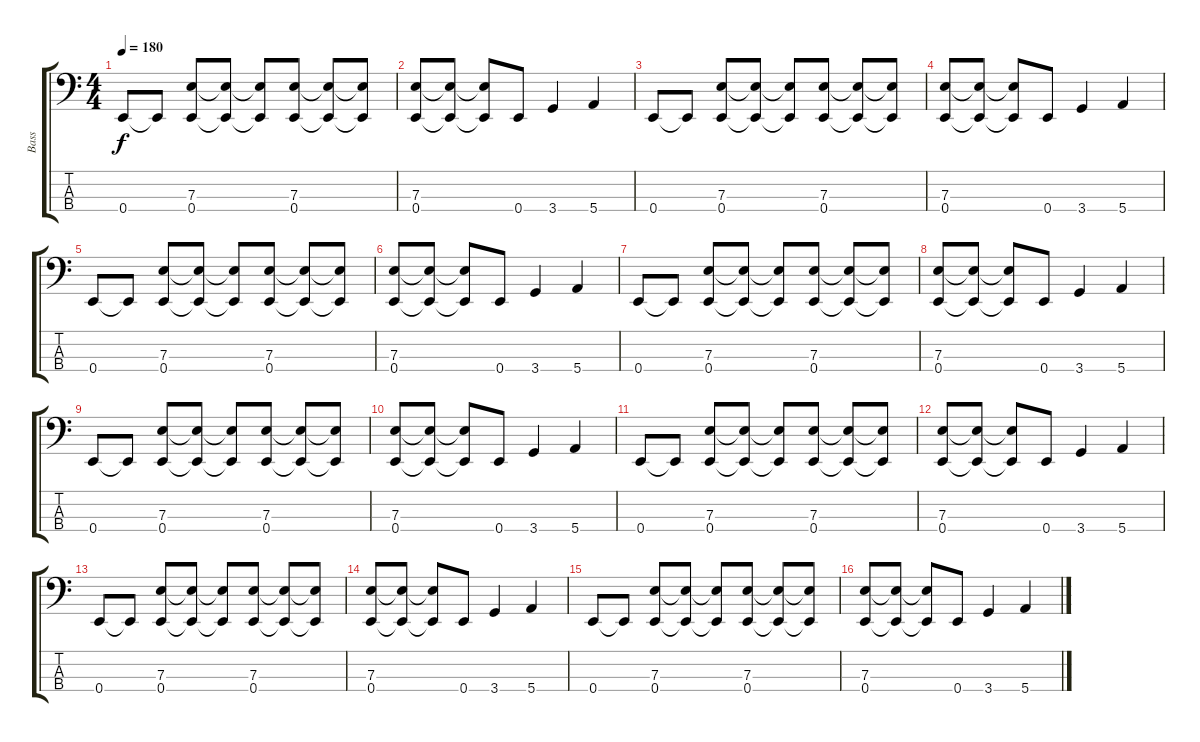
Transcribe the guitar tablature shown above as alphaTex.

\track ("Bass" "Bass") {instrument electricbasspick}
\staff {score tabs}
\tuning (G2 D2 A1 E1) {hide}
\ts (4 4)
\tempo 180
\clef f4
\ks c
0.4.8{dy f instrument electricbasspick} 0.4{t}.8 (7.3 0.4).8 (7.3{t} 0.4{t}).8 (7.3{t} 0.4{t}).8 (7.3 0.4).8 (7.3{t} 0.4{t}).8 (7.3{t} 0.4{t}).8 |
(7.3 0.4).8 (7.3{t} 0.4{t}).8 (7.3{t} 0.4{t}).8 0.4.8 3.4.4 5.4.4 |
0.4.8 0.4{t}.8 (7.3 0.4).8 (7.3{t} 0.4{t}).8 (7.3{t} 0.4{t}).8 (7.3 0.4).8 (7.3{t} 0.4{t}).8 (7.3{t} 0.4{t}).8 |
(7.3 0.4).8 (7.3{t} 0.4{t}).8 (7.3{t} 0.4{t}).8 0.4.8 3.4.4 5.4.4 |
0.4.8 0.4{t}.8 (7.3 0.4).8 (7.3{t} 0.4{t}).8 (7.3{t} 0.4{t}).8 (7.3 0.4).8 (7.3{t} 0.4{t}).8 (7.3{t} 0.4{t}).8 |
(7.3 0.4).8 (7.3{t} 0.4{t}).8 (7.3{t} 0.4{t}).8 0.4.8 3.4.4 5.4.4 |
0.4.8 0.4{t}.8 (7.3 0.4).8 (7.3{t} 0.4{t}).8 (7.3{t} 0.4{t}).8 (7.3 0.4).8 (7.3{t} 0.4{t}).8 (7.3{t} 0.4{t}).8 |
(7.3 0.4).8 (7.3{t} 0.4{t}).8 (7.3{t} 0.4{t}).8 0.4.8 3.4.4 5.4.4 |
0.4.8 0.4{t}.8 (7.3 0.4).8 (7.3{t} 0.4{t}).8 (7.3{t} 0.4{t}).8 (7.3 0.4).8 (7.3{t} 0.4{t}).8 (7.3{t} 0.4{t}).8 |
(7.3 0.4).8 (7.3{t} 0.4{t}).8 (7.3{t} 0.4{t}).8 0.4.8 3.4.4 5.4.4 |
0.4.8 0.4{t}.8 (7.3 0.4).8 (7.3{t} 0.4{t}).8 (7.3{t} 0.4{t}).8 (7.3 0.4).8 (7.3{t} 0.4{t}).8 (7.3{t} 0.4{t}).8 |
(7.3 0.4).8 (7.3{t} 0.4{t}).8 (7.3{t} 0.4{t}).8 0.4.8 3.4.4 5.4.4 |
0.4.8 0.4{t}.8 (7.3 0.4).8 (7.3{t} 0.4{t}).8 (7.3{t} 0.4{t}).8 (7.3 0.4).8 (7.3{t} 0.4{t}).8 (7.3{t} 0.4{t}).8 |
(7.3 0.4).8 (7.3{t} 0.4{t}).8 (7.3{t} 0.4{t}).8 0.4.8 3.4.4 5.4.4 |
0.4.8 0.4{t}.8 (7.3 0.4).8 (7.3{t} 0.4{t}).8 (7.3{t} 0.4{t}).8 (7.3 0.4).8 (7.3{t} 0.4{t}).8 (7.3{t} 0.4{t}).8 |
(7.3 0.4).8 (7.3{t} 0.4{t}).8 (7.3{t} 0.4{t}).8 0.4.8 3.4.4 5.4.4
